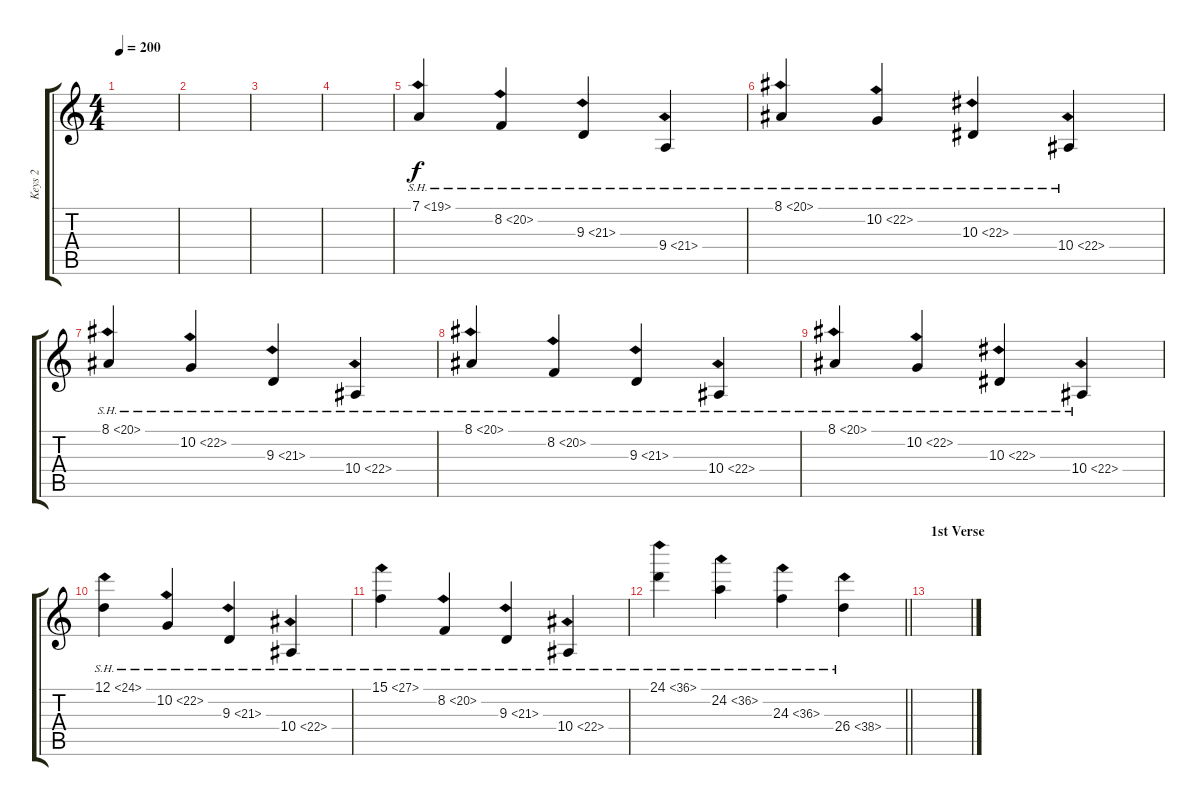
\track ("Keys 2" "Keys 2") {instrument pad1newage}
\staff {score tabs}
\tuning (D4 A3 F3 C3 G2 D2) {hide}
\ts (4 4)
\tempo 200
\clef g2
\ks c
|
|
|
|
7.1{sh 12}.4 8.2{sh 12}.4 9.3{sh 12}.4 9.4{sh 12}.4 |
8.1{sh 12}.4 10.2{sh 12}.4 10.3{sh 12}.4 10.4{sh 12}.4 |
8.1{sh 12}.4 10.2{sh 12}.4 9.3{sh 12}.4 10.4{sh 12}.4 |
8.1{sh 12}.4 8.2{sh 12}.4 9.3{sh 12}.4 10.4{sh 12}.4 |
8.1{sh 12}.4 10.2{sh 12}.4 10.3{sh 12}.4 10.4{sh 12}.4 |
12.1{sh 12}.4 10.2{sh 12}.4 9.3{sh 12}.4 10.4{sh 12}.4 |
15.1{sh 12}.4 8.2{sh 12}.4 9.3{sh 12}.4 10.4{sh 12}.4 |
\barLineRight lightlight
24.1{sh 12}.4 24.2{sh 12}.4 24.3{sh 12}.4 26.4{sh 12}.4 |
\section ("" "1st Verse")
